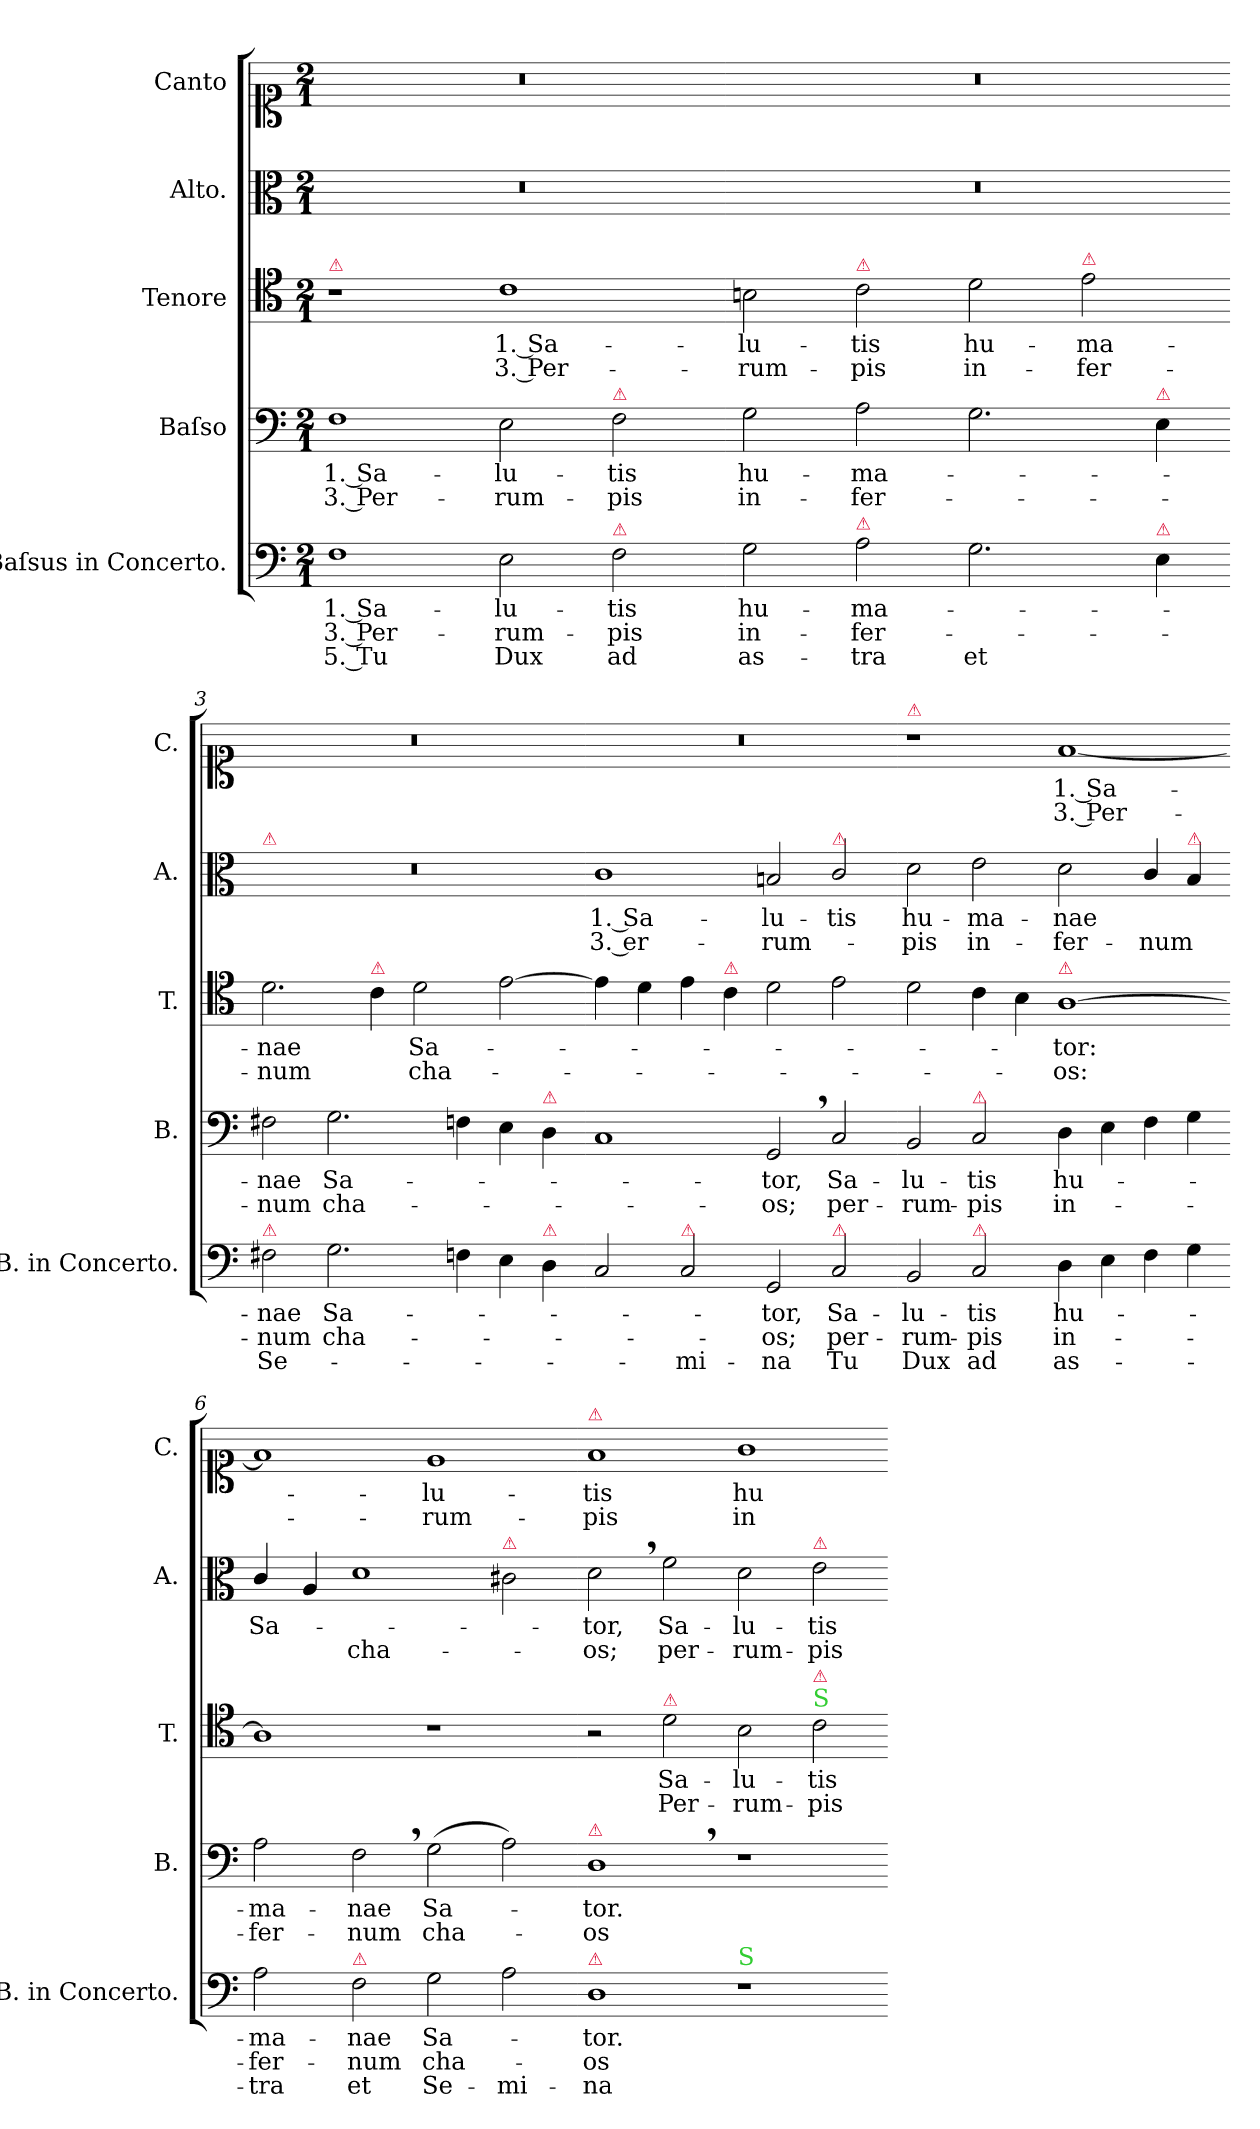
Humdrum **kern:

**kern	**text	**text	**text	**kern	**text	**text	**kern	**text	**text	**kern	**text	**text	**kern	**text	**text
*part5	*part5	*part5	*part5	*part4	*part4	*part4	*part3	*part3	*part3	*part2	*part2	*part2	*part1	*part1	*part1
*staff5	*staff5	*staff5	*staff5	*staff4	*staff4	*staff4	*staff3	*staff3	*staff3	*staff2	*staff2	*staff2	*staff1	*staff1	*staff1
*I"Baſsus in Concerto.	*	*	*	*I"Baſso	*	*	*I"Tenore	*	*	*I"Alto.	*	*	*I"Canto	*	*
*I'B. in Concerto.	*	*	*	*I'B.	*	*	*I'T.	*	*	*I'A.	*	*	*I'C.	*	*
*clefF4	*	*	*	*clefF4	*	*	*clefC4	*	*	*clefC3	*	*	*clefC1	*	*
*k[]	*	*	*	*k[]	*	*	*k[]	*	*	*k[]	*	*	*k[]	*	*
*M2/1	*	*	*	*M2/1	*	*	*M2/1	*	*	*M2/1	*	*	*M2/1	*	*
=1	=1	=1	=1	=1	=1	=1	=1	=1	=1	=1	=1	=1	=1	=1	=1
!	!	!	!	!	!	!	!LO:TX:a:color=crimson:t=⚠	!	!	!	!	!	!	!	!
1F\	1. Sa-	3. Per-	5. Tu	1F\	1. Sa-	3. Per-	1r	.	.	0r	.	.	0r	.	.
2E\	-lu-	-rum-	Dux	2E\	-lu-	-rum-	1c\	1. Sa-	3. Per-	.	.	.	.	.	.
!	!	!	!	!LO:TX:a:color=crimson:t=⚠	!	!	!	!	!	!	!	!	!	!	!
!LO:TX:a:color=crimson:t=⚠	!	!	!	!	!	!	!	!	!	!	!	!	!	!	!
2F\	-tis	-pis	ad	2F\	-tis	-pis	.	.	.	.	.	.	.	.	.
=2-	=2-	=2-	=2-	=2-	=2-	=2-	=2-	=2-	=2-	=2-	=2-	=2-	=2-	=2-	=2-
2G\	hu-	in-	as-	2G\	hu-	in-	2Bn\	-lu-	-rum-	0r	.	.	0r	.	.
!	!	!	!	!	!	!	!LO:TX:a:color=crimson:t=⚠	!	!	!	!	!	!	!	!
!LO:TX:a:color=crimson:t=⚠	!	!	!	!	!	!	!	!	!	!	!	!	!	!	!
2A\	-ma-	-fer-	-tra	2A\	-ma-	-fer-	2c\	-tis	-pis	.	.	.	.	.	.
2.G\	.	.	et	2.G\	.	.	2d\	hu-	in-	.	.	.	.	.	.
!	!	!	!	!	!	!	!LO:TX:a:color=crimson:t=⚠	!	!	!	!	!	!	!	!
.	.	.	.	.	.	.	2e\	-ma-	-fer-	.	.	.	.	.	.
!	!	!	!	!LO:TX:a:color=crimson:t=⚠	!	!	!	!	!	!	!	!	!	!	!
!LO:TX:a:color=crimson:t=⚠	!	!	!	!	!	!	!	!	!	!	!	!	!	!	!
4E\	.	.	.	4E\	.	.	.	.	.	.	.	.	.	.	.
=3-	=3-	=3-	=3-	=3-	=3-	=3-	=3-	=3-	=3-	=3-	=3-	=3-	=3-	=3-	=3-
!	!	!	!	!	!	!	!	!	!	!LO:TX:a:color=crimson:t=⚠	!	!	!	!	!
!LO:TX:a:color=crimson:t=⚠	!	!	!	!	!	!	!	!	!	!	!	!	!	!	!
2F#X\	-nae	num	Se-	2F#X\	-nae	num	2.d\	-nae	-num	0r	.	.	0r	.	.
2.G\	Sa-	cha-	.	2.G\	Sa-	cha-	.	.	.	.	.	.	.	.	.
!	!	!	!	!	!	!	!LO:TX:a:color=crimson:t=⚠	!	!	!	!	!	!	!	!
.	.	.	.	.	.	.	4c\	.	.	.	.	.	.	.	.
.	.	.	.	.	.	.	2d\	Sa-	cha-	.	.	.	.	.	.
4Fn\	.	.	.	4Fn\	.	.	.	.	.	.	.	.	.	.	.
4E\	.	.	.	4E\	.	.	[2e\	.	.	.	.	.	.	.	.
!	!	!	!	!LO:TX:a:color=crimson:t=⚠	!	!	!	!	!	!	!	!	!	!	!
!LO:TX:a:color=crimson:t=⚠	!	!	!	!	!	!	!	!	!	!	!	!	!	!	!
4D\	.	.	.	4D\	.	.	.	.	.	.	.	.	.	.	.
=4-	=4-	=4-	=4-	=4-	=4-	=4-	=4-	=4-	=4-	=4-	=4-	=4-	=4-	=4-	=4-
2C/	.	.	.	1C/	.	.	4e\]	.	.	1c\	1. Sa-	3. er-	0r	.	.
.	.	.	.	.	.	.	4d\	.	.	.	.	.	.	.	.
!LO:TX:a:color=crimson:t=⚠	!	!	!	!	!	!	!	!	!	!	!	!	!	!	!
2C/	.	.	-mi-	.	.	.	4e\	.	.	.	.	.	.	.	.
!	!	!	!	!	!	!	!LO:TX:a:color=crimson:t=⚠	!	!	!	!	!	!	!	!
.	.	.	.	.	.	.	4c\	.	.	.	.	.	.	.	.
2GG/	-tor,	os;	-na	2GG,/	-tor,	os;	2d\	.	.	2Bn/	-lu-	-rum-	.	.	.
!	!	!	!	!	!	!	!	!	!	!LO:TX:a:color=crimson:t=⚠	!	!	!	!	!
!LO:TX:a:color=crimson:t=⚠	!	!	!	!	!	!	!	!	!	!	!	!	!	!	!
!	!LO:LY:i	!LO:LY:i	!LO:LY:i	!	!	!	!	!	!	!	!	!	!	!	!
2C/	Sa-	per-	Tu	2C/	Sa-	per-	2e\	.	.	2c/	-tis	.	.	.	.
=5-	=5-	=5-	=5-	=5-	=5-	=5-	=5-	=5-	=5-	=5-	=5-	=5-	=5-	=5-	=5-
!	!	!	!	!	!	!	!	!	!	!	!	!	!LO:TX:a:color=crimson:t=⚠	!	!
!	!LO:LY:i	!LO:LY:i	!LO:LY:i	!	!	!	!	!	!	!	!	!	!	!	!
2BB/	-lu-	-rum-	Dux	2BB/	-lu-	-rum-	2d\	.	.	2d\	hu-	-pis	1r	.	.
!	!	!	!	!LO:TX:a:color=crimson:t=⚠	!	!	!	!	!	!	!	!	!	!	!
!LO:TX:a:color=crimson:t=⚠	!	!	!	!	!	!	!	!	!	!	!	!	!	!	!
!	!LO:LY:i	!LO:LY:i	!LO:LY:i	!	!	!	!	!	!	!	!	!	!	!	!
2C/	-tis	-pis	ad	2C/	-tis	-pis	4c\	.	.	2e\	-ma-	in-	.	.	.
.	.	.	.	.	.	.	4B\	.	.	.	.	.	.	.	.
!	!	!	!	!	!	!	!LO:TX:a:color=crimson:t=⚠	!	!	!	!	!	!	!	!
!	!LO:LY:i	!LO:LY:i	!LO:LY:i	!	!	!	!	!	!	!	!	!	!	!	!
4D\	hu-	in-	as-	4D\	hu-	in-	[1A\	-tor:	-os:	2d\	-nae	-fer-	[1f/	1. Sa-	3. Per-
4E\	.	.	.	4E\	.	.	.	.	.	.	.	.	.	.	.
4F\	.	.	.	4F\	.	.	.	.	.	4c/	.	-num	.	.	.
!	!	!	!	!	!	!	!	!	!	!LO:TX:a:color=crimson:t=⚠	!	!	!	!	!
4G\	.	.	.	4G\	.	.	.	.	.	4B/	.	.	.	.	.
=6-	=6-	=6-	=6-	=6-	=6-	=6-	=6-	=6-	=6-	=6-	=6-	=6-	=6-	=6-	=6-
!	!LO:LY:i	!LO:LY:i	!LO:LY:i	!	!	!	!	!	!	!	!	!	!	!	!
2A\	-ma-	-fer-	-tra	2A\	-ma-	-fer-	1A\]	.	.	4c/	Sa-	.	1f/]	.	.
.	.	.	.	.	.	.	.	.	.	4A/	.	.	.	.	.
!LO:TX:a:color=crimson:t=⚠	!	!	!	!	!	!	!	!	!	!	!	!	!	!	!
!	!LO:LY:i	!LO:LY:i	!LO:LY:i	!	!	!	!	!	!	!	!	!	!	!	!
2F\	-nae	-num	et	2F,\	-nae	-num	.	.	.	1d\	.	cha-	.	.	.
!	!LO:LY:i	!LO:LY:i	!LO:LY:i	!	!	!	!	!	!	!	!	!	!	!	!
2G\	Sa-	cha-	Se-	(2G\	Sa-	cha-	1r	.	.	.	.	.	1e/	-lu-	-rum-
!	!	!	!	!	!	!	!	!	!	!LO:TX:a:color=crimson:t=⚠	!	!	!	!	!
!	!	!	!LO:LY:i	!	!	!	!	!	!	!	!	!	!	!	!
2A\	.	.	-mi-	2A\)	.	.	.	.	.	2c#X\	.	.	.	.	.
=7-	=7-	=7-	=7-	=7-	=7-	=7-	=7-	=7-	=7-	=7-	=7-	=7-	=7-	=7-	=7-
!	!	!	!	!	!	!	!	!	!	!	!	!	!LO:TX:a:color=crimson:t=⚠	!	!
!	!	!	!	!LO:TX:a:color=crimson:t=⚠	!	!	!	!	!	!	!	!	!	!	!
!LO:TX:a:color=crimson:t=⚠	!	!	!	!	!	!	!	!	!	!	!	!	!	!	!
!	!LO:LY:i	!LO:LY:i	!LO:LY:i	!	!	!	!	!	!	!	!	!	!	!	!
1D\	-tor.	-os	-na	1D,\	-tor.	-os	2r	.	.	2d,\	-tor,	-os;	1f/	-tis	-pis
!	!	!	!	!	!	!	!LO:TX:a:color=crimson:t=⚠	!	!	!	!	!	!	!	!
.	.	.	.	.	.	.	2d\	Sa-	Per-	2f\	Sa-	per-	.	.	.
!LO:TX:a:color=limegreen:t=S	!	!	!	!	!	!	!	!	!	!	!	!	!	!	!
1r	.	.	.	1r	.	.	2B\	-lu-	-rum-	2d\	-lu-	-rum-	1g\	hu-	in-
!	!	!	!	!	!	!	!	!	!	!LO:TX:a:color=crimson:t=⚠	!	!	!	!	!
!	!	!	!	!	!	!	!LO:TX:a:color=limegreen:t=S	!	!	!	!	!	!	!	!
!	!	!	!	!	!	!	!LO:TX:a:color=crimson:t=⚠	!	!	!	!	!	!	!	!
.	.	.	.	.	.	.	2c\	-tis	-pis	2e\	-tis	-pis	.	.	.
=-	=-	=-	=-	=-	=-	=-	=-	=-	=-	=-	=-	=-	=-	=-	=-
*-	*-	*-	*-	*-	*-	*-	*-	*-	*-	*-	*-	*-	*-	*-	*-
